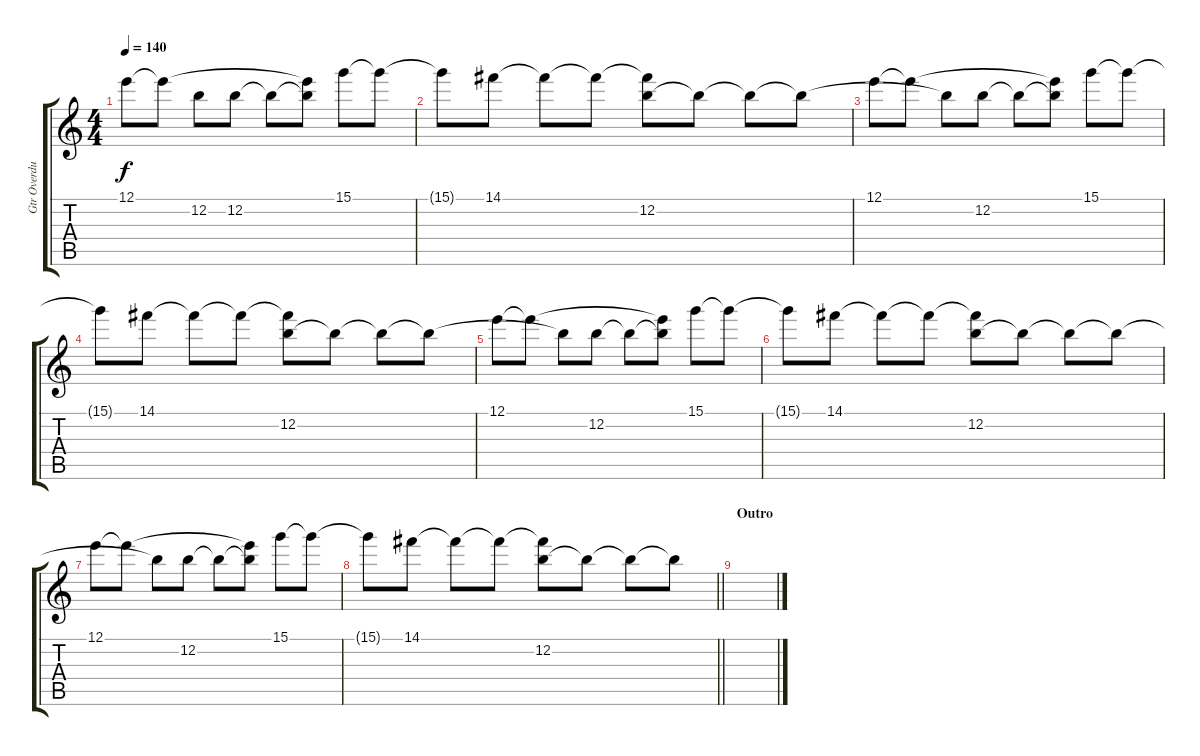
\track ("Gtr Overdub" "Gtr Overdu") {instrument distortionguitar}
\staff {score tabs}
\tuning (E4 B3 G3 D3 A2 E2) {hide}
\ts (4 4)
\tempo 140
\clef g2
\ks c
12.1.8{dy f} 12.1{t}.8 12.2{t}.8 12.2.8 12.2{t}.8 (12.1{t} 12.2{t}).8 15.1.8 15.1{t}.8 |
15.1{t}.8 14.1.8 14.1{t}.8 14.1{t}.8 (14.1{t} 12.2).8 12.2{t}.8 12.2{t}.8 12.2{t}.8 |
12.1.8 12.1{t}.8 12.2{t}.8 12.2.8 12.2{t}.8 (12.1{t} 12.2{t}).8 15.1.8 15.1{t}.8 |
15.1{t}.8 14.1.8 14.1{t}.8 14.1{t}.8 (14.1{t} 12.2).8 12.2{t}.8 12.2{t}.8 12.2{t}.8 |
12.1.8 12.1{t}.8 12.2{t}.8 12.2.8 12.2{t}.8 (12.1{t} 12.2{t}).8 15.1.8 15.1{t}.8 |
15.1{t}.8 14.1.8 14.1{t}.8 14.1{t}.8 (14.1{t} 12.2).8 12.2{t}.8 12.2{t}.8 12.2{t}.8 |
12.1.8 12.1{t}.8 12.2{t}.8 12.2.8 12.2{t}.8 (12.1{t} 12.2{t}).8 15.1.8 15.1{t}.8 |
\barLineRight lightlight
15.1{t}.8 14.1.8 14.1{t}.8 14.1{t}.8 (14.1{t} 12.2).8 12.2{t}.8 12.2{t}.8 12.2{t}.8 |
\section ("" "Outro")
